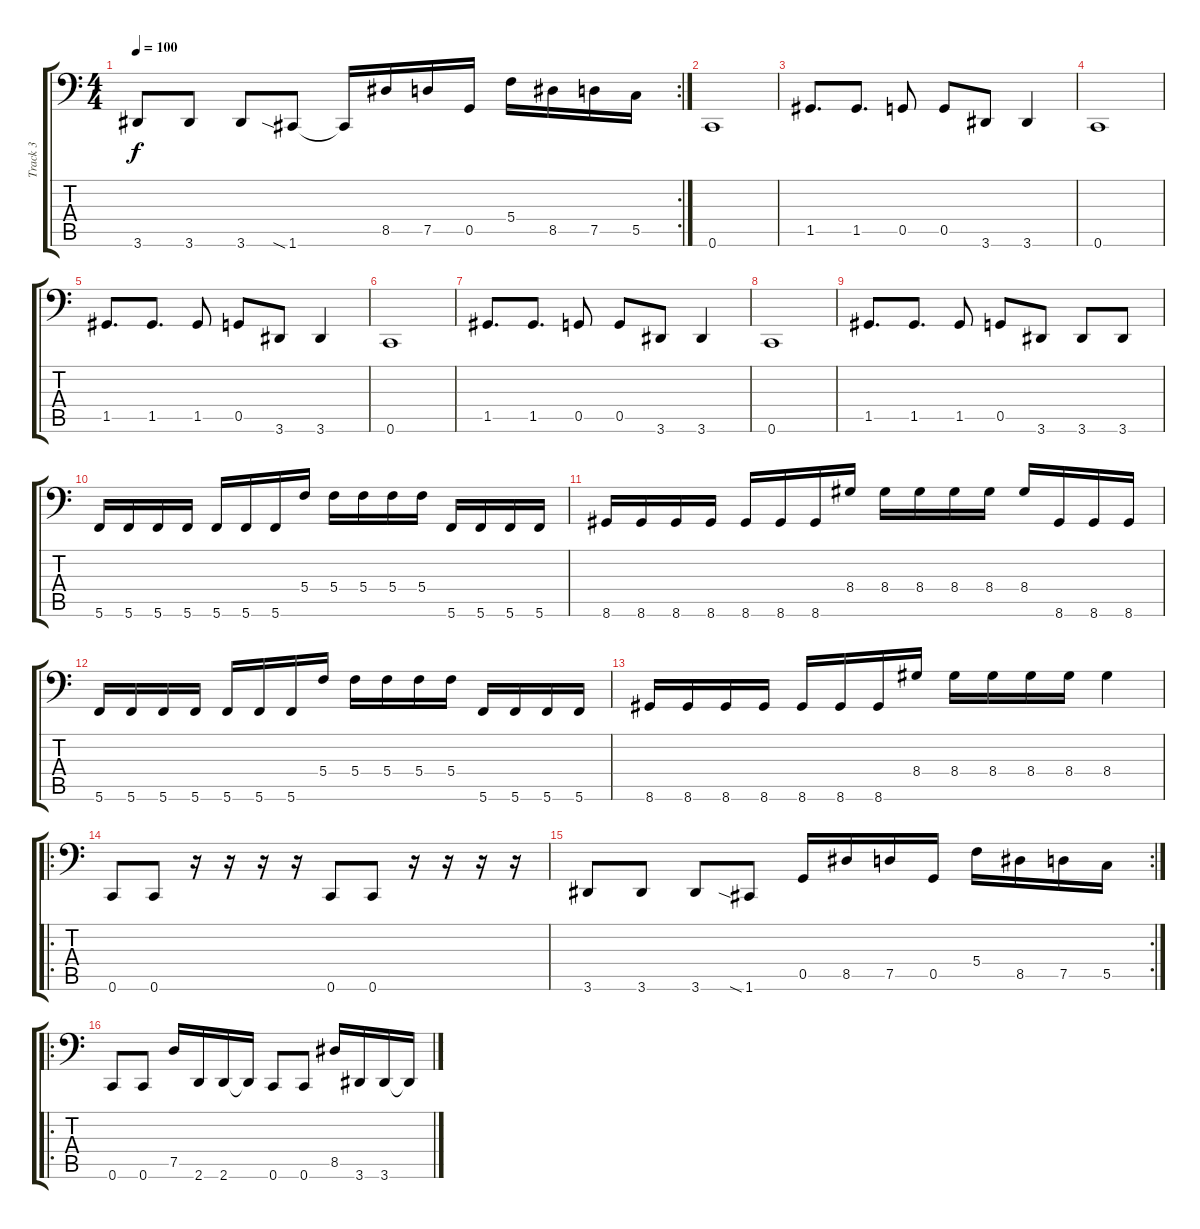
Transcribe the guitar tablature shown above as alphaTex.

\track ("Track 3" "Track 3") {instrument electricbassfinger}
\staff {score tabs}
\tuning (D3 A2 F2 C2 G1 C1) {hide}
\rc 2
\ts (4 4)
\tempo 100
\clef f4
\ks c
3.6.8{dy f} 3.6.8 3.6.8 1.6{sia}.8 1.6{t}.16 8.5.16 7.5.16 0.5.16 5.4.16 8.5.16 7.5.16 5.5.16 |
0.6.1 |
1.5.8{d} 1.5.8{d} 0.5.8 0.5.8 3.6.8 3.6.4 |
0.6.1 |
1.5.8{d} 1.5.8{d} 1.5.8 0.5.8 3.6.8 3.6.4 |
0.6.1 |
1.5.8{d} 1.5.8{d} 0.5.8 0.5.8 3.6.8 3.6.4 |
0.6.1 |
1.5.8{d} 1.5.8{d} 1.5.8 0.5.8 3.6.8 3.6.8 3.6.8 |
5.6.16 5.6.16 5.6.16 5.6.16 5.6.16 5.6.16 5.6.16 5.4.16 5.4.16 5.4.16 5.4.16 5.4.16 5.6.16 5.6.16 5.6.16 5.6.16 |
8.6.16 8.6.16 8.6.16 8.6.16 8.6.16 8.6.16 8.6.16 8.4.16 8.4.16 8.4.16 8.4.16 8.4.16 8.4.16 8.6.16 8.6.16 8.6.16 |
5.6.16 5.6.16 5.6.16 5.6.16 5.6.16 5.6.16 5.6.16 5.4.16 5.4.16 5.4.16 5.4.16 5.4.16 5.6.16 5.6.16 5.6.16 5.6.16 |
8.6.16 8.6.16 8.6.16 8.6.16 8.6.16 8.6.16 8.6.16 8.4.16 8.4.16 8.4.16 8.4.16 8.4.16 8.4.4 |
\ro
0.6.8 0.6.8 r.16 r.16 r.16 r.16 0.6.8 0.6.8 r.16 r.16 r.16 r.16 |
\rc 2
3.6.8 3.6.8 3.6.8 1.6{sia}.8 0.5.16 8.5.16 7.5.16 0.5.16 5.4.16 8.5.16 7.5.16 5.5.16 |
\ro
0.6.8 0.6.8 7.5.16 2.6.16 2.6.16 2.6{t}.16 0.6.8 0.6.8 8.5.16 3.6.16 3.6.16 3.6{t}.16
